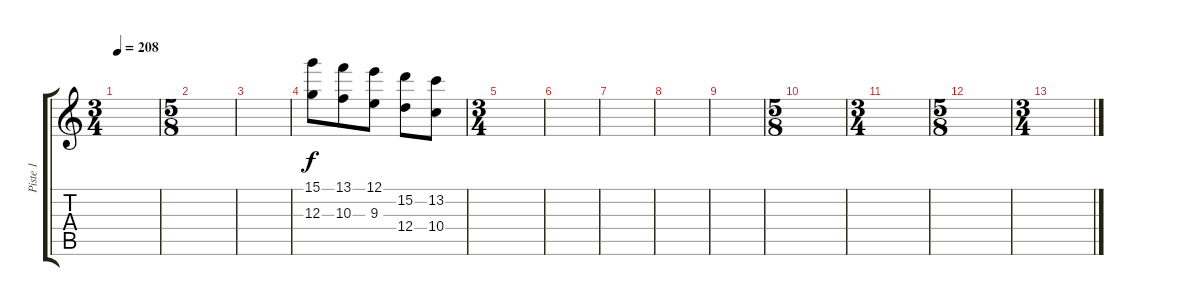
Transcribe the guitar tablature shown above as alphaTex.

\track ("Piste 1" "Piste 1") {instrument acousticguitarnylon}
\staff {score tabs}
\tuning (E4 B3 G3 D3 A2 E2) {hide}
\ts (3 4)
\tempo 208
\clef g2
\ks c
|
\ts (5 8)
|
|
(15.1 12.3).8 (13.1 10.3).8 (12.1 9.3).8 (15.2 12.4).8 (13.2 10.4).8 |
\ts (3 4)
|
|
|
|
|
\ts (5 8)
|
\ts (3 4)
|
\ts (5 8)
|
\ts (3 4)
